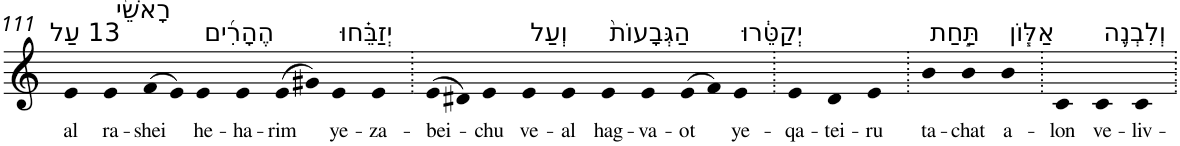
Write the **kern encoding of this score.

**kern	**text
*part1	*part1
*staff1	*staff1
*I"Piano	*
*I'Pno	*
!!LO:PB:g=z
*clefG2	*
*k[]	*
=111	=111
!LO:TX:a:t=13 עַל	!
!	!LO:LY:b
4e	al
!LO:TX:a:t=רָאשֵׁ֨י	!
!	!LO:LY:b
4e	ra-
!	!LO:LY:b
(>8f	-shei
8e)	.
!LO:TX:a:t=הֶהָרִ֜ים	!
!	!LO:LY:b
4e	he-
!	!LO:LY:b
4e	-ha-
!	!LO:LY:b
(>8e	-rim
8g#X)	.
!LO:TX:a:t=יְזַבֵּ֗חוּ	!
!	!LO:LY:b
4e	ye-
!	!LO:LY:b
4e	-za-
=112.	=112.
!	!LO:LY:b
(>8e	-bei-
8d#X)	.
!	!LO:LY:b
4e	-chu
!LO:TX:a:t=וְעַל	!
!	!LO:LY:b
4e	ve-
!	!LO:LY:b
4e	-al
!LO:TX:a:t=הַגְּבָעוֹת֙	!
!	!LO:LY:b
4e	hag-
!	!LO:LY:b
4e	-va-
!	!LO:LY:b
(>8e	-ot
8f)	.
!LO:TX:a:t=יְקַטֵּ֔רוּ	!
!	!LO:LY:b
4e	ye-
=113.	=113.
!	!LO:LY:b
4e	-qa-
!	!LO:LY:b
4d	-tei-
!	!LO:LY:b
4e	-ru
=114.	=114.
!LO:TX:a:t=תַּ֣חַת	!
!	!LO:LY:b
4b	ta-
!	!LO:LY:b
4b	-chat
!LO:TX:a:t=אַלּ֧וֹן	!
!	!LO:LY:b
4b	a-
=115.	=115.
!	!LO:LY:b
4c	-lon
!LO:TX:a:t=וְלִבְנֶ֛ה	!
!	!LO:LY:b
4c	ve-
!	!LO:LY:b
4c	-liv-
=.	=.
*-	*-
